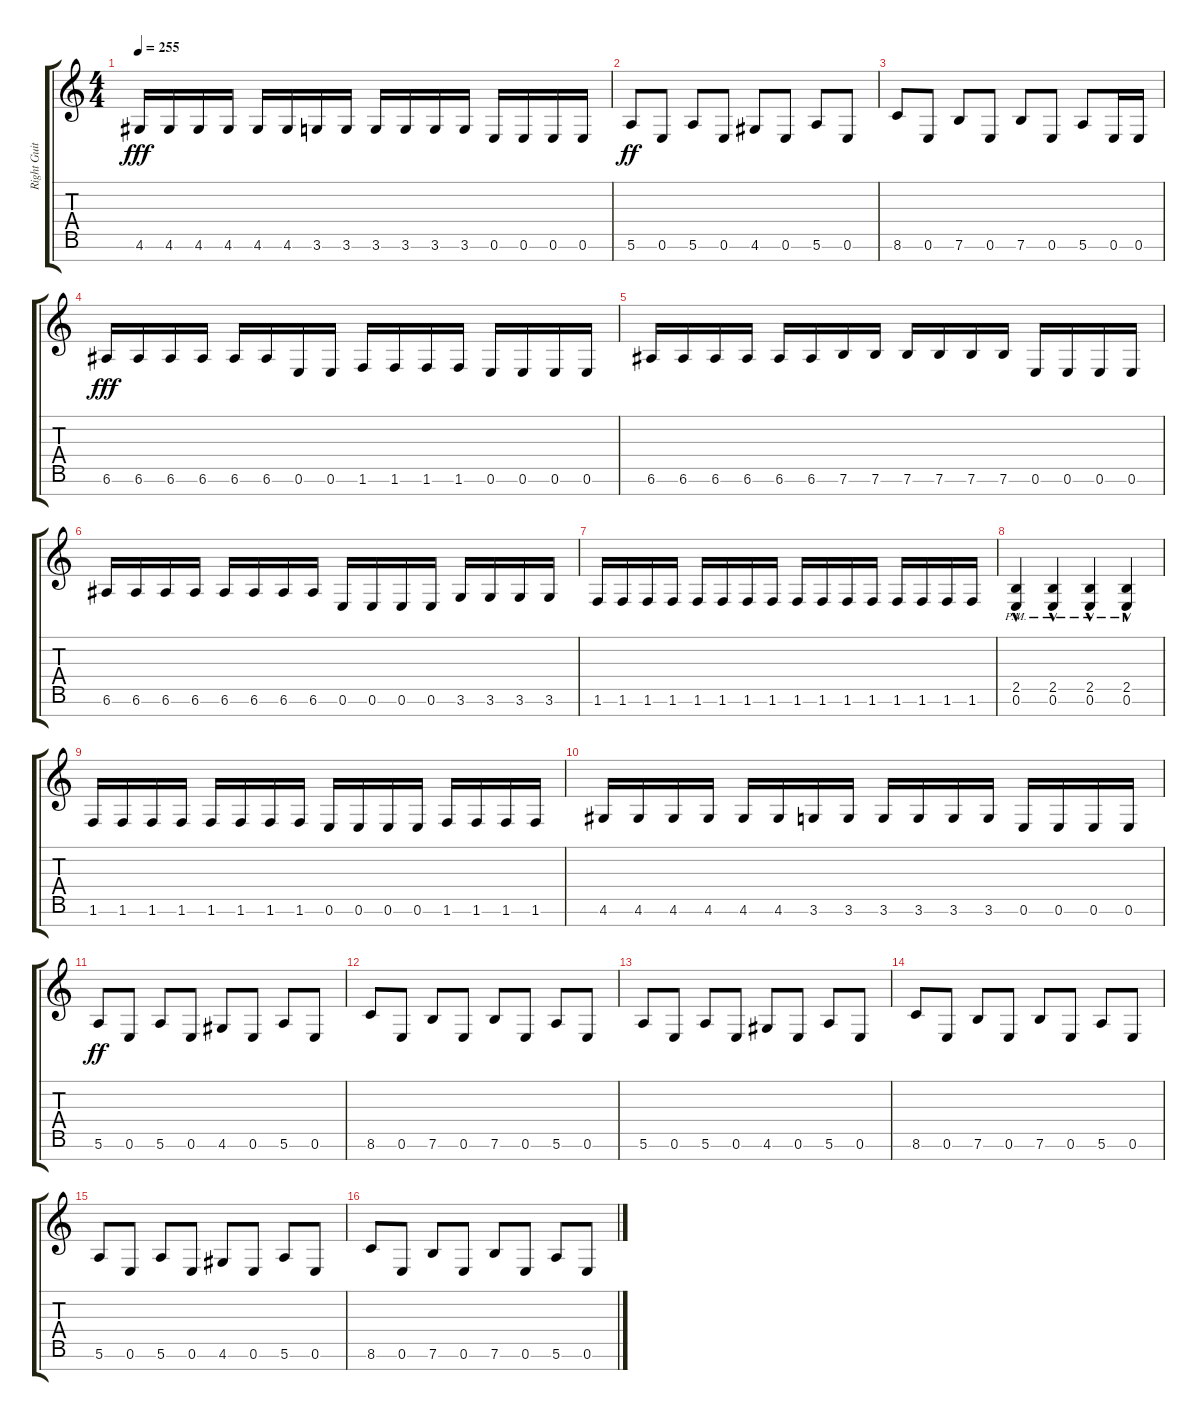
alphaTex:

\track ("Right Guitar" "Right Guit") {instrument distortionguitar}
\staff {score tabs}
\tuning (E4 B3 G3 D3 A2 E2 B1) {hide}
\ts (4 4)
\tempo 255
\clef g2
\ks c
4.6.16{dy fff} 4.6.16 4.6.16 4.6.16 4.6.16 4.6.16 3.6.16 3.6.16 3.6.16 3.6.16 3.6.16 3.6.16 0.6.16 0.6.16 0.6.16 0.6.16 |
5.6.8{dy ff} 0.6.8 5.6.8 0.6.8 4.6.8 0.6.8 5.6.8 0.6.8 |
8.6.8 0.6.8 7.6.8 0.6.8 7.6.8 0.6.8 5.6.8 0.6.16 0.6.16 |
6.6.16{dy fff} 6.6.16 6.6.16 6.6.16 6.6.16 6.6.16 0.6.16 0.6.16 1.6.16 1.6.16 1.6.16 1.6.16 0.6.16 0.6.16 0.6.16 0.6.16 |
6.6.16 6.6.16 6.6.16 6.6.16 6.6.16 6.6.16 7.6.16 7.6.16 7.6.16 7.6.16 7.6.16 7.6.16 0.6.16 0.6.16 0.6.16 0.6.16 |
6.6.16 6.6.16 6.6.16 6.6.16 6.6.16 6.6.16 6.6.16 6.6.16 0.6.16 0.6.16 0.6.16 0.6.16 3.6.16 3.6.16 3.6.16 3.6.16 |
1.6.16 1.6.16 1.6.16 1.6.16 1.6.16 1.6.16 1.6.16 1.6.16 1.6.16 1.6.16 1.6.16 1.6.16 1.6.16 1.6.16 1.6.16 1.6.16 |
(2.5{hac pm} 0.6{hac pm}).4 (2.5{hac pm} 0.6{hac pm}).4 (2.5{hac pm} 0.6{hac pm}).4 (2.5{hac pm} 0.6{hac pm}).4 |
1.6.16 1.6.16 1.6.16 1.6.16 1.6.16 1.6.16 1.6.16 1.6.16 0.6.16 0.6.16 0.6.16 0.6.16 1.6.16 1.6.16 1.6.16 1.6.16 |
4.6.16 4.6.16 4.6.16 4.6.16 4.6.16 4.6.16 3.6.16 3.6.16 3.6.16 3.6.16 3.6.16 3.6.16 0.6.16 0.6.16 0.6.16 0.6.16 |
5.6.8{dy ff} 0.6.8 5.6.8 0.6.8 4.6.8 0.6.8 5.6.8 0.6.8 |
8.6.8 0.6.8 7.6.8 0.6.8 7.6.8 0.6.8 5.6.8 0.6.8 |
5.6.8 0.6.8 5.6.8 0.6.8 4.6.8 0.6.8 5.6.8 0.6.8 |
8.6.8 0.6.8 7.6.8 0.6.8 7.6.8 0.6.8 5.6.8 0.6.8 |
5.6.8 0.6.8 5.6.8 0.6.8 4.6.8 0.6.8 5.6.8 0.6.8 |
8.6.8 0.6.8 7.6.8 0.6.8 7.6.8 0.6.8 5.6.8 0.6.8
